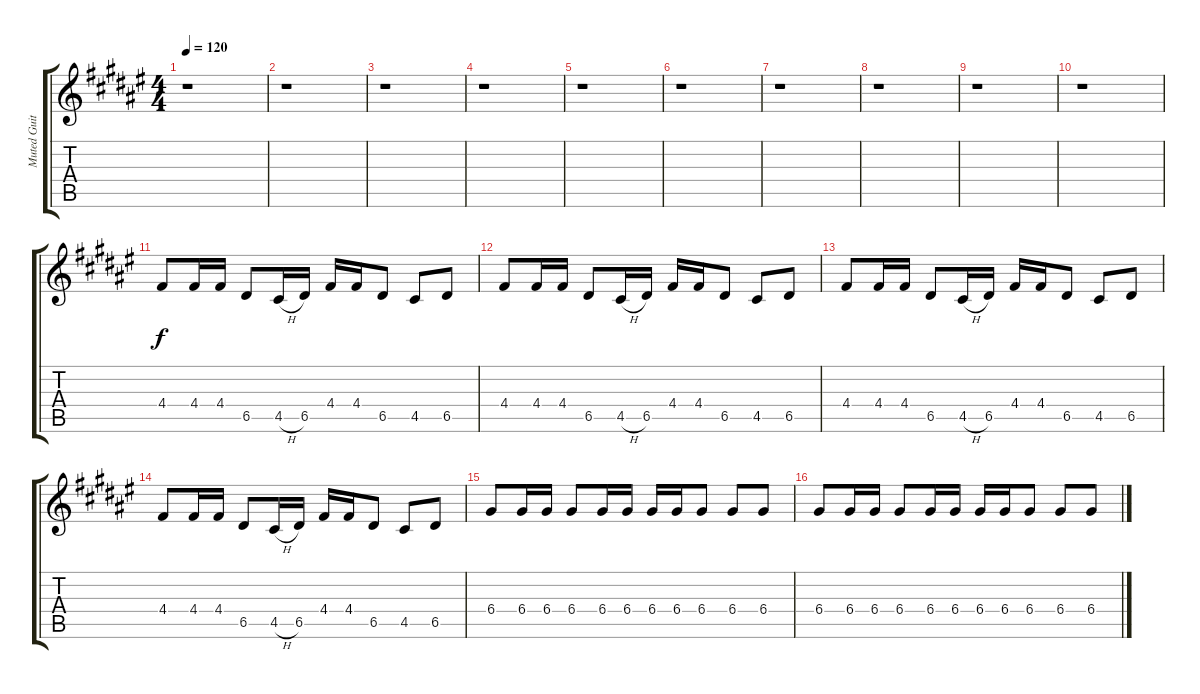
\track ("Muted Guitar" "Muted Guit") {instrument electricguitarmuted}
\staff {score tabs}
\tuning (E4 B3 G3 D3 A2 E2) {hide}
\ts (4 4)
\tempo 120
\clef g2
\ks f#
r.1{dy f} |
r.1 |
r.1 |
r.1 |
r.1 |
r.1 |
r.1 |
r.1 |
r.1 |
r.1 |
4.4.8 4.4.16 4.4.16 6.5.8 4.5{h}.16 6.5.16 4.4.16 4.4.16 6.5.8 4.5.8 6.5.8 |
4.4.8 4.4.16 4.4.16 6.5.8 4.5{h}.16 6.5.16 4.4.16 4.4.16 6.5.8 4.5.8 6.5.8 |
4.4.8 4.4.16 4.4.16 6.5.8 4.5{h}.16 6.5.16 4.4.16 4.4.16 6.5.8 4.5.8 6.5.8 |
4.4.8 4.4.16 4.4.16 6.5.8 4.5{h}.16 6.5.16 4.4.16 4.4.16 6.5.8 4.5.8 6.5.8 |
6.4.8 6.4.16 6.4.16 6.4.8 6.4.16 6.4.16 6.4.16 6.4.16 6.4.8 6.4.8 6.4.8 |
6.4.8 6.4.16 6.4.16 6.4.8 6.4.16 6.4.16 6.4.16 6.4.16 6.4.8 6.4.8 6.4.8
